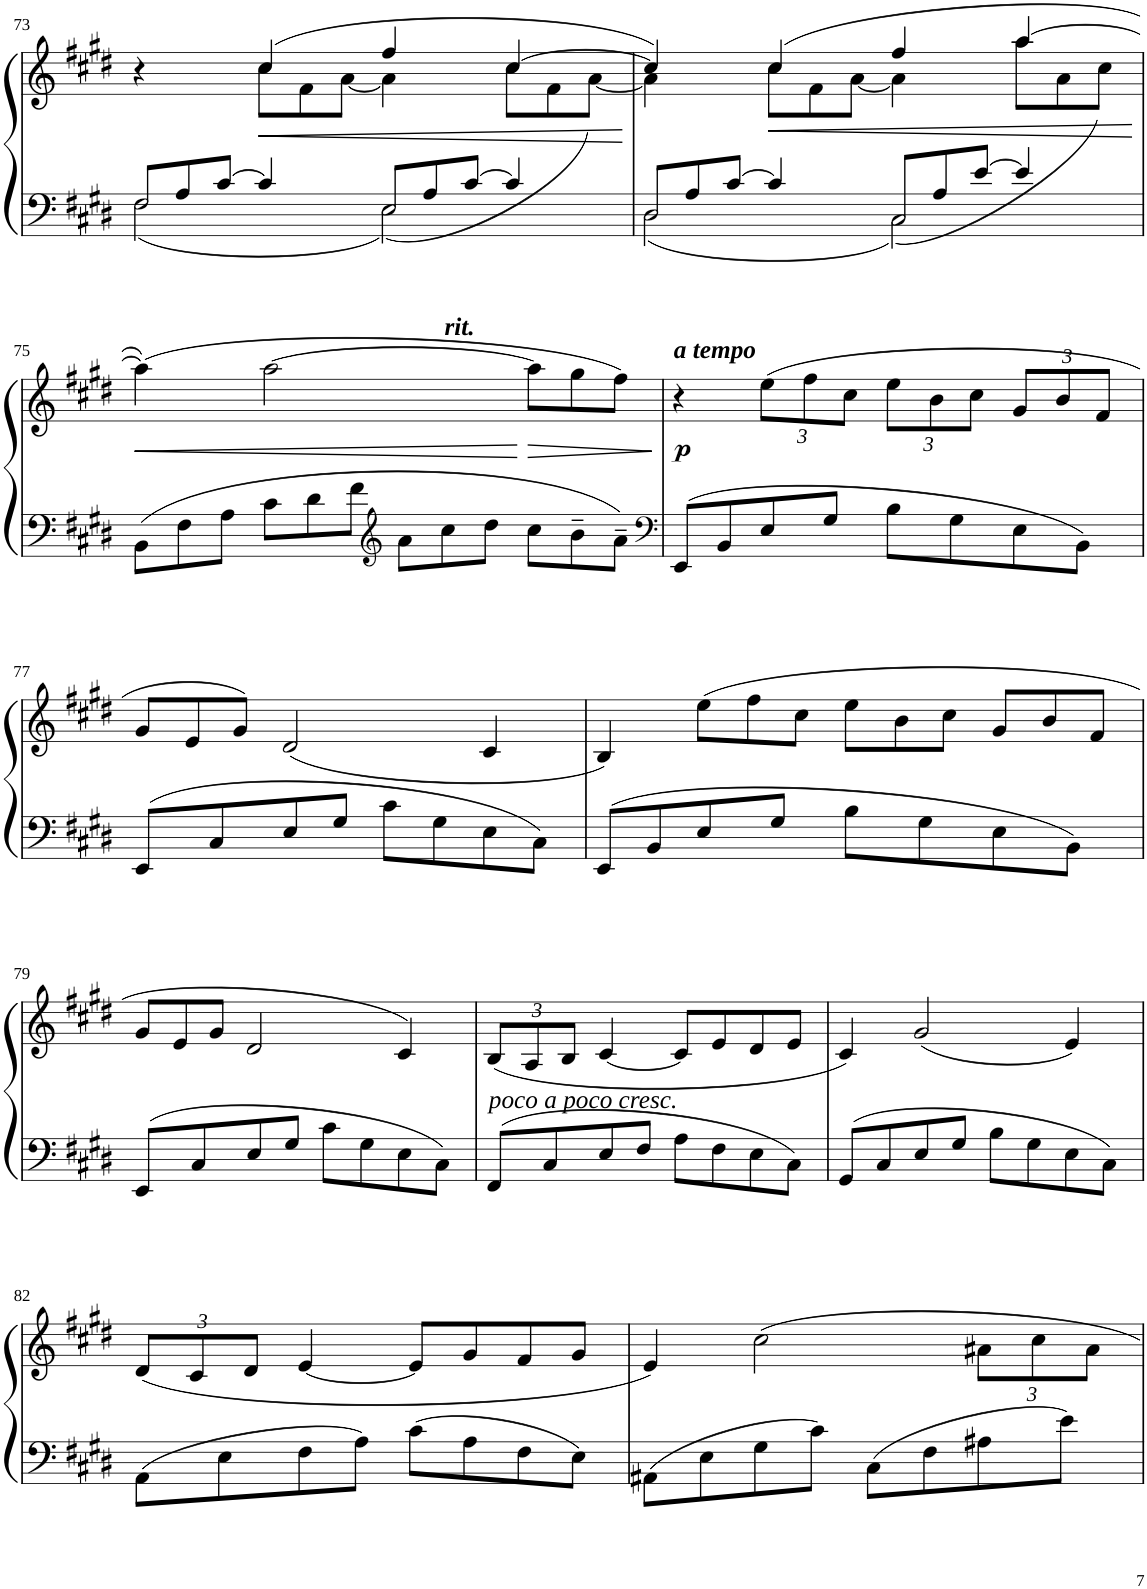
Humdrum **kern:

**kern	**kern	**dynam
*part1	*part1	*part1
*staff2	*staff1	*staff1/2
*I"Piano	*	*
*I'Pno	*	*
!!LO:PB:g=z
*clefF4	*clefG2	*
*k[f#c#g#d#]	*k[f#c#g#d#]	*
*M4/4	*M4/4	*
*Xtuplet	*	*
=73	=73	=73
*^	*^	*
12F#/L	(2F#\	4r	4ryy	.
12A/	.	.	.	.
[12c#/J	.	.	.	.
!	!	!	!	!LO:HP:b
*	*	*	*Xtuplet	*
4c#/]	.	(4cc#/	12cc#\L	<
.	.	.	12f#\	.
.	.	.	[12a\J	.
12E/L	2E\	4ff#/	(4a\]	.
12A/	.	.	.	.
[12c#/J	.	.	.	.
4c#/]	.	[4cc#/	12cc#\L	.
.	.	.	12f#\	.
.	.	.	([12a\J	.
=74	=74	=74	=74	=74
12D#/L	2D#\	4cc#/])	4a\]	.
12A/	.	.	.	.
[12c#/J	.	.	.	.
!	!	!	!	!LO:HP:b
4c#/]	.	(4cc#/	12cc#\L	<
.	.	.	12f#\	.
.	.	.	[12a\J	.
12C#/L	2C#\	4ff#/	4a\]	.
12A/	.	.	.	.
[12e/J	.	.	.	.
4e/]	.	[4aa/	12aa\L	.
.	.	.	12a\	.
.	.	.	12cc#\J)	.
*v	*v	*	*	*
*	*v	*v	*
.	.	[
!!LO:LB:g=z
=75	=75	=75
!	!	!LO:HP:b
*	*^	*
12BB\L	(4aa\])	3..ryy	<
12F#\	.	.	.
12A\J	.	.	.
12c#\L	[2aa\	.	.
12d#\	.	.	.
12f#\J	.	.	.
*clefG2	*	*	*
12a\L	.	.	.
!	!	!LO:TX:a:Bi:t=rit.	!
12cc#\	.	3ryy	.
12dd#\J	.	.	.
12cc#\L	12aa\L]	.	[
12b~\	12gg#\	.	.
12a~\J	12ff#\J)	12ryy	.
.	.	.	[
*	*v	*v	*
=76	=76	=76
*clefF4	*	*
*	*^	*
!	!LO:TX:a:Bi:t=a tempo	!	!
!	!	!	!LO:DY:b
*	*v	*v	*
8EE/L	4r	p
8BB/	.	.
*	*tuplet	*
*	*Xbrackettup	*
8E/	(12ee\L	.
.	12ff#\	.
8G#/J	.	.
.	12cc#\J	.
8B\L	12ee\L	.
.	12b\	.
8G#\	.	.
.	12cc#\J	.
8E\	12g#/L	.
.	12b/	.
8BB\J	.	.
.	12f#/J	.
!!LO:LB:g=z
=77	=77	=77
*	*Xtuplet	*
8EE/L	12g#/L	.
.	12e/	.
8C#/	.	.
.	12g#/J)	.
8E/	(2d#/	.
8G#/J	.	.
8c#\L	.	.
8G#\	.	.
8E\	4c#/	.
8C#\J	.	.
=78	=78	=78
8EE/L	4B/)	.
8BB/	.	.
8E/	(12ee\L	.
.	12ff#\	.
8G#/J	.	.
.	12cc#\J	.
8B\L	12ee\L	.
.	12b\	.
8G#\	.	.
.	12cc#\J	.
8E\	12g#/L	.
.	12b/	.
8BB\J	.	.
.	12f#/J	.
!!LO:LB:g=z
=79	=79	=79
8EE/L	12g#/L	.
.	12e/	.
8C#/	.	.
.	12g#/J	.
8E/	2d#/	.
8G#/J	.	.
8c#\L	.	.
8G#\	.	.
8E\	4c#/)	.
8C#\J	.	.
=80	=80	=80
*	*tuplet	*
!	!LO:TX:a:i:t=poco a poco cresc.	!
8FF#/L	(12B/L	.
.	12A/	.
8C#/	.	.
.	12B/J	.
8E/	[4c#/	.
8F#/J	.	.
8A\L	8c#/L]	.
8F#\	8e/	.
8E\	8d#/	.
8C#\J	8e/J	.
=81	=81	=81
8GG#/L	4c#/)	.
8C#/	.	.
8E/	(2g#/	.
8G#/J	.	.
8B\L	.	.
8G#\	.	.
8E\	4e/)	.
8C#\J	.	.
!!LO:LB:g=z
=82	=82	=82
8AA\L	(12d#/L	.
.	12c#/	.
8E\	.	.
.	12d#/J	.
8F#\	[4e/	.
8A\J	.	.
8c#\L	8e/L]	.
8A\	8g#/	.
8F#\	8f#/	.
8E\J	8g#/J	.
=83	=83	=83
8AA#X\L	4e/)	.
8E\	.	.
8G#\	2cc#\	.
8c#\J	.	.
8C#\L	.	.
8F#\	.	.
8A#X\	12a#X\L	.
.	12cc#\	.
8e\J	.	.
.	12a#\J	.
=	=	=
*-	*-	*-
